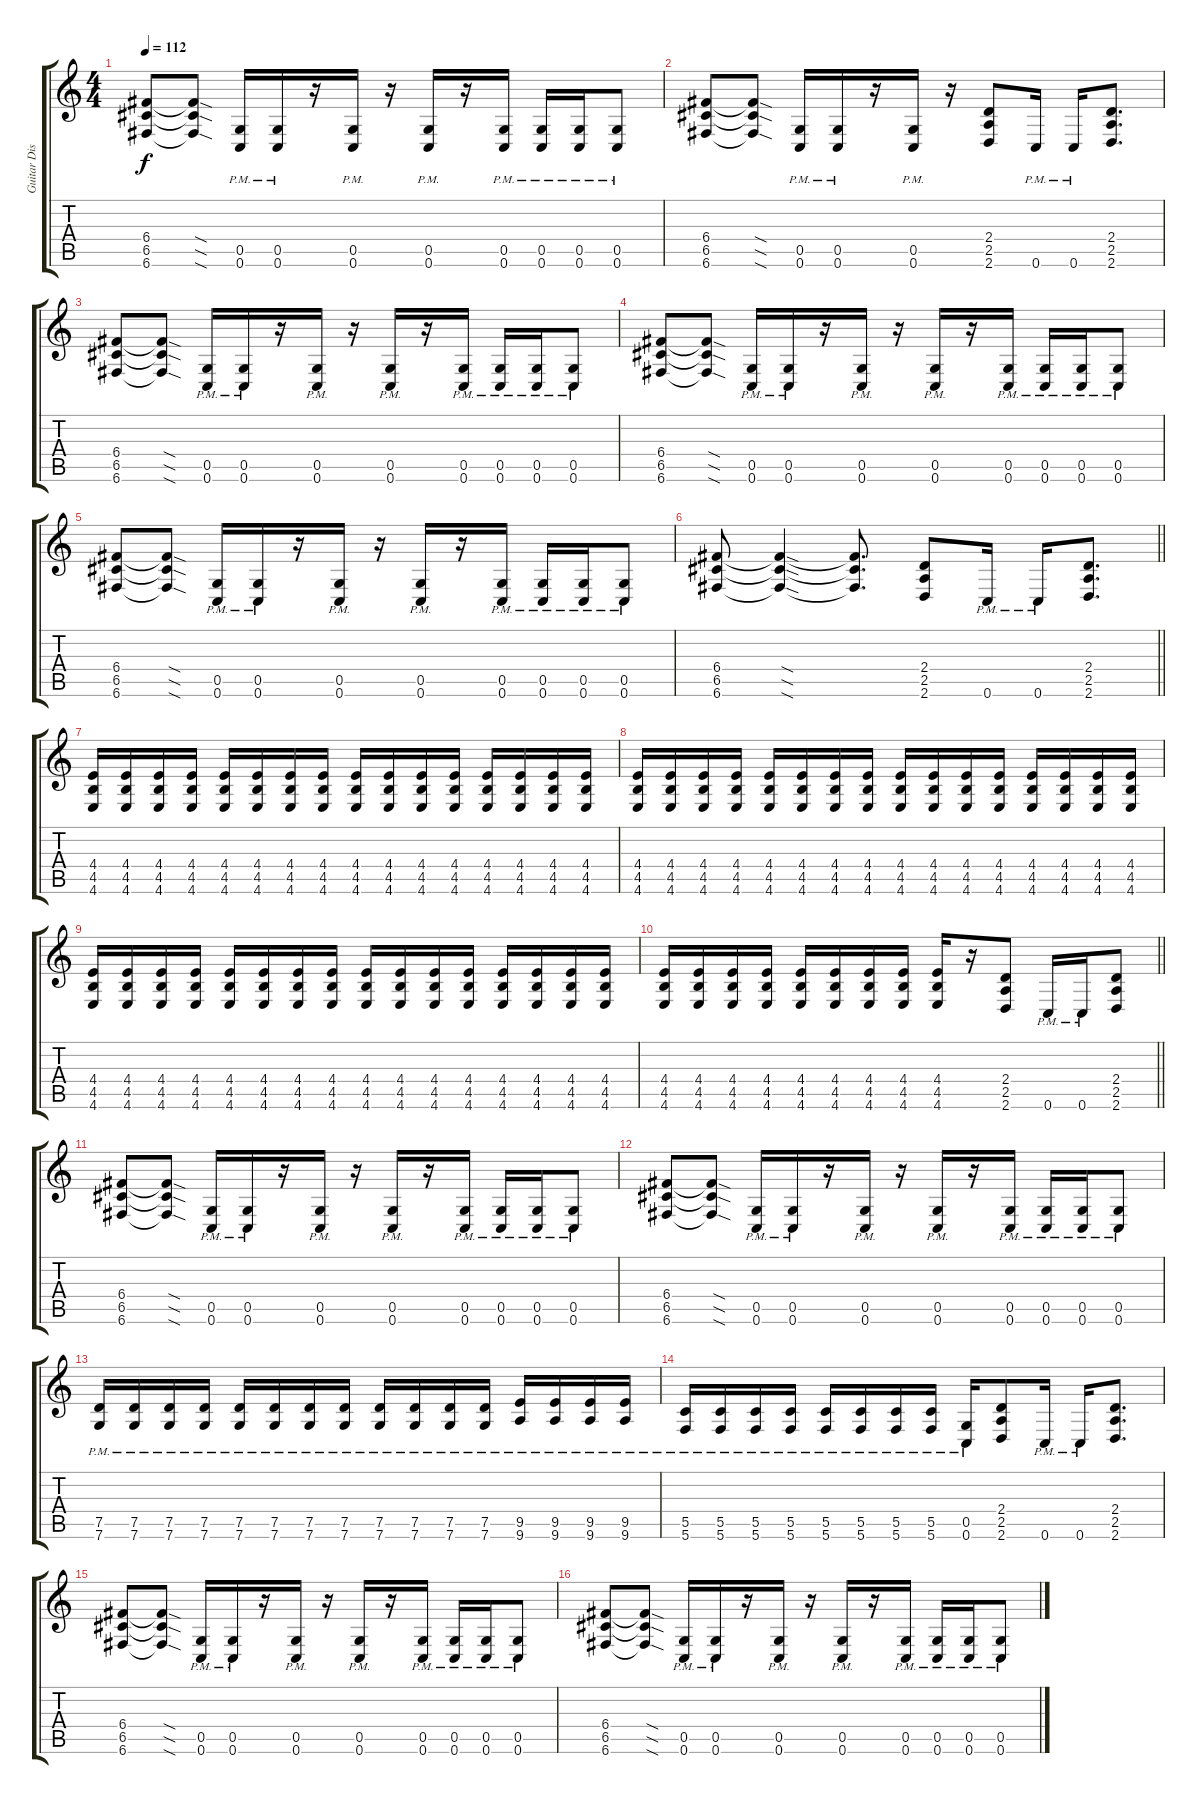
\track ("Guitar Dist #2" "Guitar Dis") {instrument distortionguitar}
\staff {score tabs}
\tuning (E4 C4 G3 C3 G2 C2) {hide}
\ts (4 4)
\tempo 112
\clef g2
\ks c
(6.4 6.5 6.6).8{dy f} (6.4{sod t} 6.5{sod t} 6.6{sod t}).8 (0.5{pm} 0.6{pm}).16 (0.5{pm} 0.6{pm}).16 r.16 (0.5{pm} 0.6{pm}).16 r.16 (0.5{pm} 0.6{pm}).16 r.16 (0.5{pm} 0.6{pm}).16 (0.5{pm} 0.6{pm}).16 (0.5{pm} 0.6{pm}).16 (0.5{pm} 0.6{pm}).8 |
(6.4 6.5 6.6).8 (6.4{sod t} 6.5{sod t} 6.6{sod t}).8 (0.5{pm} 0.6{pm}).16 (0.5{pm} 0.6{pm}).16 r.16 (0.5{pm} 0.6{pm}).16 r.16 (2.4 2.5 2.6).8 0.6{pm}.16 0.6{pm}.16 (2.4 2.5 2.6).8{d} |
(6.4 6.5 6.6).8 (6.4{sod t} 6.5{sod t} 6.6{sod t}).8 (0.5{pm} 0.6{pm}).16 (0.5{pm} 0.6{pm}).16 r.16 (0.5{pm} 0.6{pm}).16 r.16 (0.5{pm} 0.6{pm}).16 r.16 (0.5{pm} 0.6{pm}).16 (0.5{pm} 0.6{pm}).16 (0.5{pm} 0.6{pm}).16 (0.5{pm} 0.6{pm}).8 |
(6.4 6.5 6.6).8 (6.4{sod t} 6.5{sod t} 6.6{sod t}).8 (0.5{pm} 0.6{pm}).16 (0.5{pm} 0.6{pm}).16 r.16 (0.5{pm} 0.6{pm}).16 r.16 (0.5{pm} 0.6{pm}).16 r.16 (0.5{pm} 0.6{pm}).16 (0.5{pm} 0.6{pm}).16 (0.5{pm} 0.6{pm}).16 (0.5{pm} 0.6{pm}).8 |
(6.4 6.5 6.6).8 (6.4{sod t} 6.5{sod t} 6.6{sod t}).8 (0.5{pm} 0.6{pm}).16 (0.5{pm} 0.6{pm}).16 r.16 (0.5{pm} 0.6{pm}).16 r.16 (0.5{pm} 0.6{pm}).16 r.16 (0.5{pm} 0.6{pm}).16 (0.5{pm} 0.6{pm}).16 (0.5{pm} 0.6{pm}).16 (0.5{pm} 0.6{pm}).8 |
\barLineRight lightlight
(6.4 6.5 6.6).8 (6.4{sod t} 6.5{sod t} 6.6{sod t}).4 (6.4{t} 6.5{t} 6.6{t}).8{d} (2.4 2.5 2.6).8 0.6{pm}.16 0.6{pm}.16 (2.4 2.5 2.6).8{d} |
(4.4 4.5 4.6).16 (4.4 4.5 4.6).16 (4.4 4.5 4.6).16 (4.4 4.5 4.6).16 (4.4 4.5 4.6).16 (4.4 4.5 4.6).16 (4.4 4.5 4.6).16 (4.4 4.5 4.6).16 (4.4 4.5 4.6).16 (4.4 4.5 4.6).16 (4.4 4.5 4.6).16 (4.4 4.5 4.6).16 (4.4 4.5 4.6).16 (4.4 4.5 4.6).16 (4.4 4.5 4.6).16 (4.4 4.5 4.6).16 |
(4.4 4.5 4.6).16 (4.4 4.5 4.6).16 (4.4 4.5 4.6).16 (4.4 4.5 4.6).16 (4.4 4.5 4.6).16 (4.4 4.5 4.6).16 (4.4 4.5 4.6).16 (4.4 4.5 4.6).16 (4.4 4.5 4.6).16 (4.4 4.5 4.6).16 (4.4 4.5 4.6).16 (4.4 4.5 4.6).16 (4.4 4.5 4.6).16 (4.4 4.5 4.6).16 (4.4 4.5 4.6).16 (4.4 4.5 4.6).16 |
(4.4 4.5 4.6).16 (4.4 4.5 4.6).16 (4.4 4.5 4.6).16 (4.4 4.5 4.6).16 (4.4 4.5 4.6).16 (4.4 4.5 4.6).16 (4.4 4.5 4.6).16 (4.4 4.5 4.6).16 (4.4 4.5 4.6).16 (4.4 4.5 4.6).16 (4.4 4.5 4.6).16 (4.4 4.5 4.6).16 (4.4 4.5 4.6).16 (4.4 4.5 4.6).16 (4.4 4.5 4.6).16 (4.4 4.5 4.6).16 |
\barLineRight lightlight
(4.4 4.5 4.6).16 (4.4 4.5 4.6).16 (4.4 4.5 4.6).16 (4.4 4.5 4.6).16 (4.4 4.5 4.6).16 (4.4 4.5 4.6).16 (4.4 4.5 4.6).16 (4.4 4.5 4.6).16 (4.4 4.5 4.6).16 r.16 (2.4 2.5 2.6).8 0.6{pm}.16 0.6{pm}.16 (2.4 2.5 2.6).8 |
(6.4 6.5 6.6).8 (6.4{sod t} 6.5{sod t} 6.6{sod t}).8 (0.5{pm} 0.6{pm}).16 (0.5{pm} 0.6{pm}).16 r.16 (0.5{pm} 0.6{pm}).16 r.16 (0.5{pm} 0.6{pm}).16 r.16 (0.5{pm} 0.6{pm}).16 (0.5{pm} 0.6{pm}).16 (0.5{pm} 0.6{pm}).16 (0.5{pm} 0.6{pm}).8 |
(6.4 6.5 6.6).8 (6.4{sod t} 6.5{sod t} 6.6{sod t}).8 (0.5{pm} 0.6{pm}).16 (0.5{pm} 0.6{pm}).16 r.16 (0.5{pm} 0.6{pm}).16 r.16 (0.5{pm} 0.6{pm}).16 r.16 (0.5{pm} 0.6{pm}).16 (0.5{pm} 0.6{pm}).16 (0.5{pm} 0.6{pm}).16 (0.5{pm} 0.6{pm}).8 |
(7.5{pm} 7.6{pm}).16 (7.5{pm} 7.6{pm}).16 (7.5{pm} 7.6{pm}).16 (7.5{pm} 7.6{pm}).16 (7.5{pm} 7.6{pm}).16 (7.5{pm} 7.6{pm}).16 (7.5{pm} 7.6{pm}).16 (7.5{pm} 7.6{pm}).16 (7.5{pm} 7.6{pm}).16 (7.5{pm} 7.6{pm}).16 (7.5{pm} 7.6{pm}).16 (7.5{pm} 7.6{pm}).16 (9.5{pm} 9.6{pm}).16 (9.5{pm} 9.6{pm}).16 (9.5{pm} 9.6{pm}).16 (9.5{pm} 9.6{pm}).16 |
(5.5{pm} 5.6{pm}).16 (5.5{pm} 5.6{pm}).16 (5.5{pm} 5.6{pm}).16 (5.5{pm} 5.6{pm}).16 (5.5{pm} 5.6{pm}).16 (5.5{pm} 5.6{pm}).16 (5.5{pm} 5.6{pm}).16 (5.5{pm} 5.6{pm}).16 (0.5{pm} 0.6{pm}).16 (2.4 2.5 2.6).8 0.6{pm}.16 0.6{pm}.16 (2.4 2.5 2.6).8{d} |
(6.4 6.5 6.6).8 (6.4{sod t} 6.5{sod t} 6.6{sod t}).8 (0.5{pm} 0.6{pm}).16 (0.5{pm} 0.6{pm}).16 r.16 (0.5{pm} 0.6{pm}).16 r.16 (0.5{pm} 0.6{pm}).16 r.16 (0.5{pm} 0.6{pm}).16 (0.5{pm} 0.6{pm}).16 (0.5{pm} 0.6{pm}).16 (0.5{pm} 0.6{pm}).8 |
(6.4 6.5 6.6).8 (6.4{sod t} 6.5{sod t} 6.6{sod t}).8 (0.5{pm} 0.6{pm}).16 (0.5{pm} 0.6{pm}).16 r.16 (0.5{pm} 0.6{pm}).16 r.16 (0.5{pm} 0.6{pm}).16 r.16 (0.5{pm} 0.6{pm}).16 (0.5{pm} 0.6{pm}).16 (0.5{pm} 0.6{pm}).16 (0.5{pm} 0.6{pm}).8
